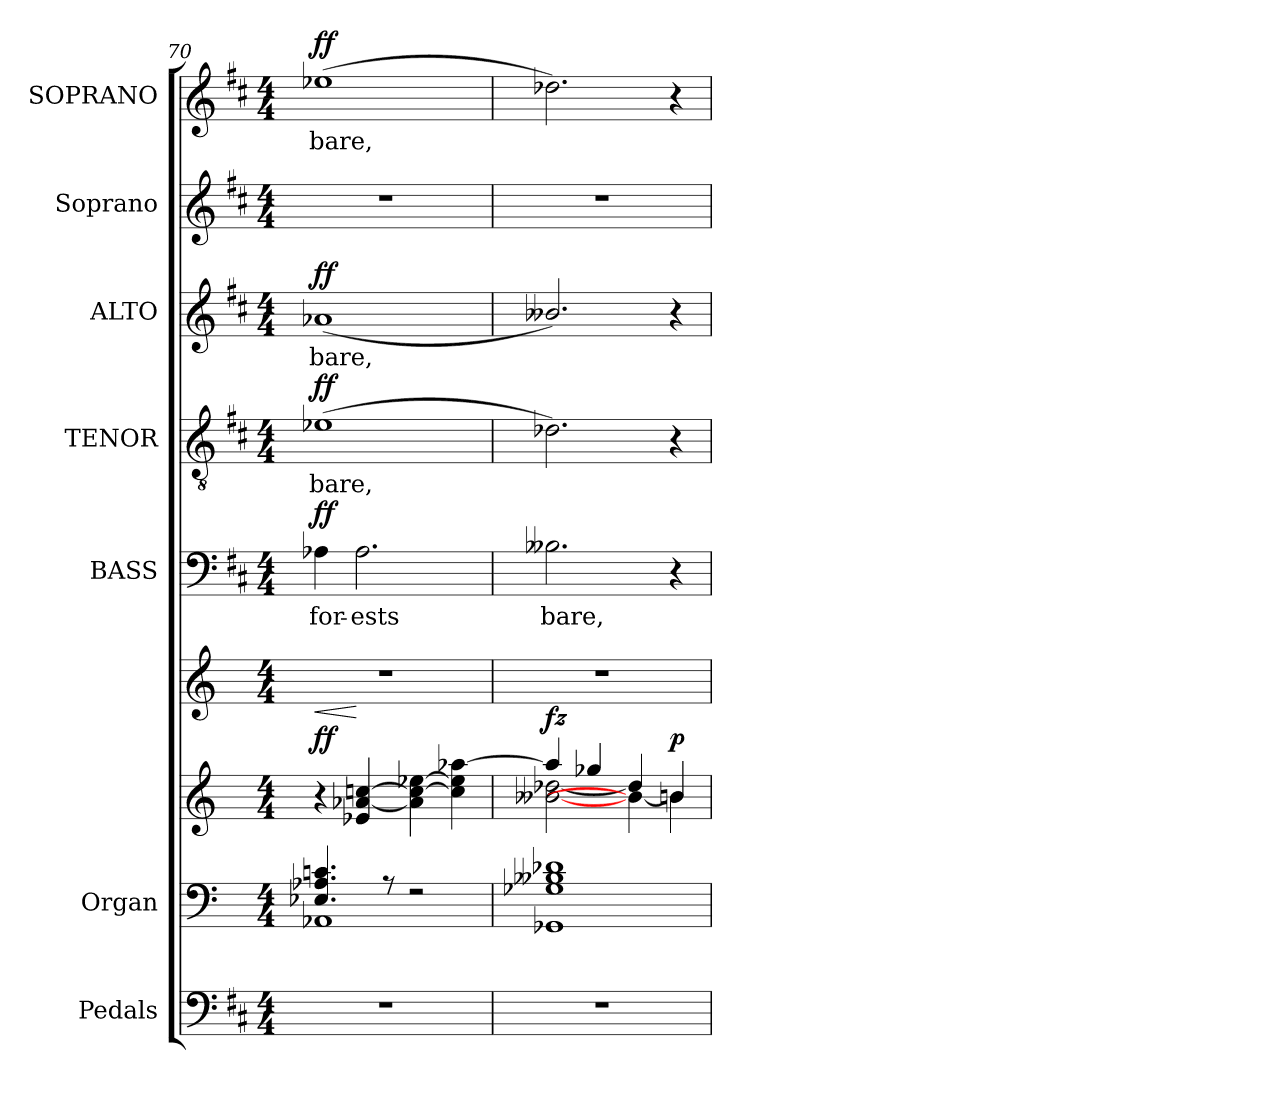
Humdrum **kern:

**kern	**kern	**kern	**kern	**dynam	**kern	**text	**dynam	**kern	**text	**dynam	**kern	**text	**dynam	**kern	**kern	**text	**dynam
*part7	*part6	*part6	*part6	*part6	*part5	*part5	*part5	*part4	*part4	*part4	*part3	*part3	*part3	*part2	*part1	*part1	*part1
*staff9	*staff8	*staff7	*staff6	*staff6/7/8	*staff5	*staff5	*staff5	*staff4	*staff4	*staff4	*staff3	*staff3	*staff3	*staff2	*staff1	*staff1	*staff1
*I"Pedals	*I"Organ	*	*	*	*I"BASS	*	*	*I"TENOR	*	*	*I"ALTO	*	*	*I"Soprano	*I"SOPRANO	*	*
*I'Ped.	*I'Org.	*	*	*	*I'B.	*	*	*I'T.	*	*	*I'A.	*	*	*I'S.	*I'S.	*	*
!!LO:PB:g=z
*clefF4	*clefF4	*clefG2	*clefG2	*	*clefF4	*	*	*clefGv2	*	*	*clefG2	*	*	*clefG2	*clefG2	*	*
*	*	*	*	*	*	*	*	*ITrd7c12	*	*	*	*	*	*	*	*	*
*k[f#c#]	*k[]	*k[]	*k[]	*	*k[f#c#]	*	*	*k[f#c#]	*	*	*k[f#c#]	*	*	*k[f#c#]	*k[f#c#]	*	*
*D:	*C:	*C:	*C:	*	*D:	*	*	*D:	*	*	*D:	*	*	*D:	*D:	*	*
*M4/4	*M4/4	*M4/4	*M4/4	*	*M4/4	*	*	*M4/4	*	*	*M4/4	*	*	*M4/4	*M4/4	*	*
=70	=70	=70	=70	=70	=70	=70	=70	=70	=70	=70	=70	=70	=70	=70	=70	=70	=70
*	*^	*	*	*	*	*	*	*	*	*	*	*	*	*	*	*	*
!	!	!	!	!	!LO:HP:b	!	!	!	!	!	!	!	!	!	!	!	!	!
!	!	!	!	!	!	!	!LO:LY:b:color=#000000	!	!	!	!	!	!	!	!	!	!	!
!	!	!	!	!	!	!	!	!	!	!LO:LY:b:color=#000000	!	!	!	!	!	!	!	!
!	!	!	!	!	!	!	!	!	!	!	!	!	!LO:LY:b:color=#000000	!	!	!	!	!
!	!	!	!	!	!	!	!	!	!	!	!	!	!	!	!	!	!LO:LY:b:color=#000000	!
1r	4.E-Xi/ 4.A-Xi 4.cni	1AA-Xi	4r	1r	< ff	4A-Xi\	for-	ff	(1E-Xi	bare,	ff	(1a-Xi	bare,	ff	1r	(1ee-Xi	bare,	ff
!	!	!	!	!	!	!	!LO:LY:b:color=#000000	!	!	!	!	!	!	!	!	!	!	!
.	.	.	4e-Xi/ [4a-Xi [4ccni	.	[	2.A-i\	-ests	.	.	.	.	.	.	.	.	.	.	.
.	8r	.	.	.	.	.	.	.	.	.	.	.	.	.	.	.	.	.
.	2r	.	4a-i\] 4cci_ [4ee-Xi	.	.	.	.	.	.	.	.	.	.	.	.	.	.	.
.	.	.	4cci\] 4ee-i] [4aa-Xi	.	.	.	.	.	.	.	.	.	.	.	.	.	.	.
=71	=71	=71	=71	=71	=71	=71	=71	=71	=71	=71	=71	=71	=71	=71	=71	=71	=71	=71
*	*	*	*^	*	*	*	*	*	*	*	*	*	*	*	*	*	*	*
!	!	!	!	!	!	!	!	!LO:LY:b:color=#000000	!	!	!	!	!	!	!	!	!	!	!
1r	1G-Xi 1B--Xi 1d-Xi	1GG-Xi	4aa-i/]	[2b--Xi\ [2dd-Xi	1r	fz	2.B--Xi\	bare,	.	2.D-Xi\)	.	.	2.b--Xi/)	.	.	1r	2.dd-Xi\)	.	.
.	.	.	4gg-Xi/	.	.	.	.	.	.	.	.	.	.	.	.	.	.	.	.
.	.	.	4dd-i/]	4bi\_	.	.	.	.	.	.	.	.	.	.	.	.	.	.	.
.	.	.	4bi/]	4bi\	.	p	4r	.	.	4r	.	.	4r	.	.	.	4r	.	.
*	*v	*v	*	*	*	*	*	*	*	*	*	*	*	*	*	*	*	*	*
*	*	*v	*v	*	*	*	*	*	*	*	*	*	*	*	*	*	*	*
=	=	=	=	=	=	=	=	=	=	=	=	=	=	=	=	=	=
*-	*-	*-	*-	*-	*-	*-	*-	*-	*-	*-	*-	*-	*-	*-	*-	*-	*-
